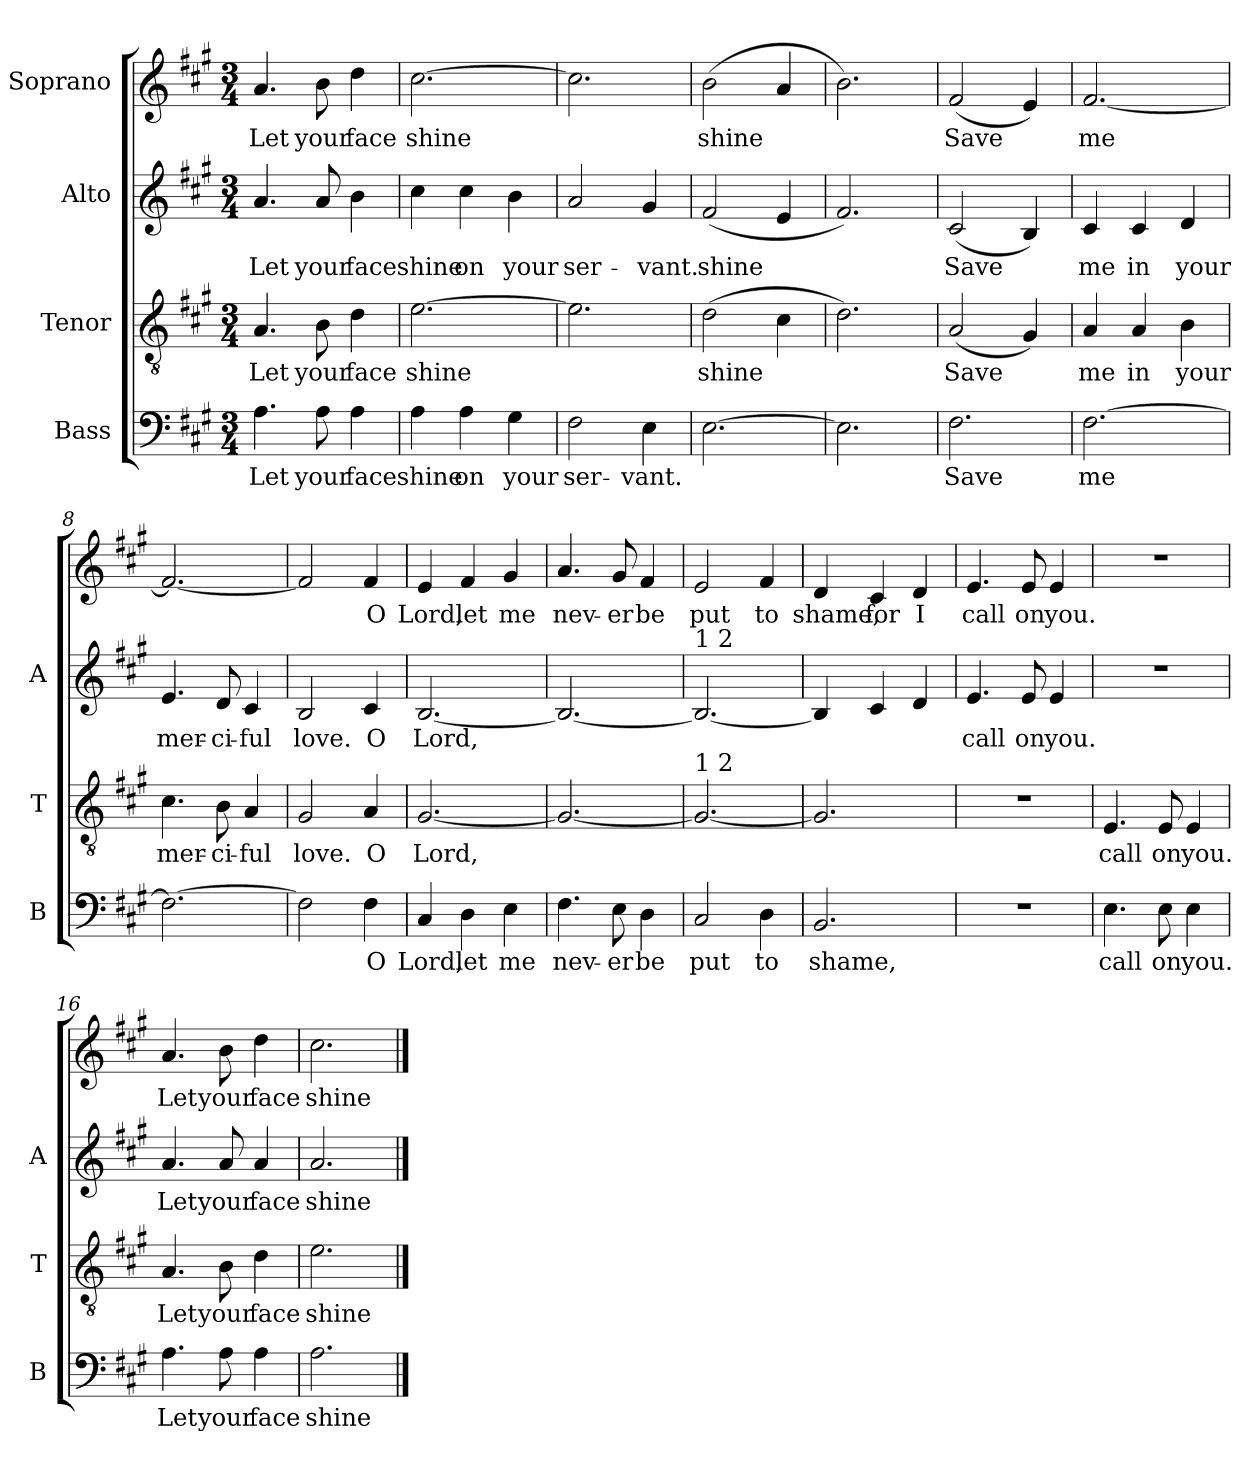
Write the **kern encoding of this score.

**kern	**text	**kern	**text	**kern	**text	**kern	**text
*part4	*part4	*part3	*part3	*part2	*part2	*part1	*part1
*staff4	*staff4	*staff3	*staff3	*staff2	*staff2	*staff1	*staff1
*I"Bass	*	*I"Tenor	*	*I"Alto	*	*I"Soprano	*
*I'B	*	*I'T	*	*I'A	*	*	*
*clefF4	*	*clefGv2	*	*clefG2	*	*clefG2	*
*k[f#c#g#]	*	*k[f#c#g#]	*	*k[f#c#g#]	*	*k[f#c#g#]	*
*A:	*	*A:	*	*A:	*	*A:	*
*M3/4	*	*M3/4	*	*M3/4	*	*M3/4	*
=1	=1	=1	=1	=1	=1	=1	=1
!	!LO:LY:b	!	!LO:LY:b	!	!LO:LY:b	!	!LO:LY:b
4.A\	Let	4.A/	Let	4.a/	Let	4.a/	Let
!	!LO:LY:b	!	!LO:LY:b	!	!LO:LY:b	!	!LO:LY:b
8A\	your	8B\	your	8a/	your	8b\	your
!	!LO:LY:b	!	!LO:LY:b	!	!LO:LY:b	!	!LO:LY:b
4A\	face	4d\	face	4b\	face	4dd\	face
=2	=2	=2	=2	=2	=2	=2	=2
!	!LO:LY:b	!	!LO:LY:b	!	!LO:LY:b	!	!LO:LY:b
4A\	shine	[>2.e\	shine	4cc#\	shine	[>2.cc#\	shine
!	!LO:LY:b	!	!	!	!LO:LY:b	!	!
4A\	on	.	.	4cc#\	on	.	.
!	!LO:LY:b	!	!	!	!LO:LY:b	!	!
4G#\	your	.	.	4b\	your	.	.
=3	=3	=3	=3	=3	=3	=3	=3
!	!LO:LY:b	!	!	!	!LO:LY:b	!	!
2F#\	ser-	2.e\]	.	2a/	ser-	2.cc#\]	.
!	!LO:LY:b	!	!	!	!LO:LY:b	!	!
4E\	-vant.	.	.	4g#/	-vant.	.	.
=4	=4	=4	=4	=4	=4	=4	=4
!	!	!	!LO:LY:b	!	!LO:LY:b	!	!LO:LY:b
[>2.E\	.	(>2d\	shine	(<2f#/	shine	(>2b\	shine
.	.	4c#\	.	4e/	.	4a/	.
=5	=5	=5	=5	=5	=5	=5	=5
2.E\]	.	2.d\)	.	2.f#/)	.	2.b\)	.
!!LO:LB:g=z
=6	=6	=6	=6	=6	=6	=6	=6
!	!LO:LY:b	!	!LO:LY:b	!	!LO:LY:b	!	!LO:LY:b
2.F#\	Save	(<2A/	Save	(<2c#/	Save	(<2f#/	Save
.	.	4G#/)	.	4B/)	.	4e/)	.
=7	=7	=7	=7	=7	=7	=7	=7
!	!LO:LY:b	!	!LO:LY:b	!	!LO:LY:b	!	!LO:LY:b
[>2.F#\	me	4A/	me	4c#/	me	[<2.f#/	me
!	!	!	!LO:LY:b	!	!LO:LY:b	!	!
.	.	4A/	in	4c#/	in	.	.
!	!	!	!LO:LY:b	!	!LO:LY:b	!	!
.	.	4B\	your	4d/	your	.	.
=8	=8	=8	=8	=8	=8	=8	=8
!	!	!	!LO:LY:b	!	!LO:LY:b	!	!
2.F#\_	.	4.c#\	mer-	4.e/	mer-	2.f#/_	.
!	!	!	!LO:LY:b	!	!LO:LY:b	!	!
.	.	8B\	-ci-	8d/	-ci-	.	.
!	!	!	!LO:LY:b	!	!LO:LY:b	!	!
.	.	4A/	-ful	4c#/	-ful	.	.
=9	=9	=9	=9	=9	=9	=9	=9
!	!	!	!LO:LY:b	!	!LO:LY:b	!	!
2F#\]	.	2G#/	love.	2B/	love.	2f#/]	.
!	!LO:LY:b	!	!LO:LY:b	!	!LO:LY:b	!	!LO:LY:b
4F#\	O	4A/	O	4c#/	O	4f#/	O
=10	=10	=10	=10	=10	=10	=10	=10
!	!LO:LY:b	!	!LO:LY:b	!	!LO:LY:b	!	!LO:LY:b
4C#/	Lord,	[<2.G#/	Lord,	[<2.B/	Lord,	4e/	Lord,
!	!LO:LY:b	!	!	!	!	!	!LO:LY:b
4D\	let	.	.	.	.	4f#/	let
!	!LO:LY:b	!	!	!	!	!	!LO:LY:b
4E\	me	.	.	.	.	4g#/	me
=11	=11	=11	=11	=11	=11	=11	=11
!	!LO:LY:b	!	!	!	!	!	!LO:LY:b
4.F#\	nev-	2.G#/_	.	2.B/_	.	4.a/	nev-
!	!LO:LY:b	!	!	!	!	!	!LO:LY:b
8E\	-er	.	.	.	.	8g#/	-er
!	!LO:LY:b	!	!	!	!	!	!LO:LY:b
4D\	be	.	.	.	.	4f#/	be
!!LO:PB:g=z
=12	=12	=12	=12	=12	=12	=12	=12
!	!	!	!	!LO:TX:a:t=1 2	!	!	!
!	!	!LO:TX:a:t=1 2	!	!	!	!	!
!	!LO:LY:b	!	!	!	!	!	!LO:LY:b
2C#/	put	2.G#/_	.	2.B/_	.	2e/	put
!	!LO:LY:b	!	!	!	!	!	!LO:LY:b
4D\	to	.	.	.	.	4f#/	to
=13	=13	=13	=13	=13	=13	=13	=13
!	!LO:LY:b	!	!	!	!	!	!LO:LY:b
2.BB/	shame,	2.G#/]	.	4B/]	.	4d/	shame,
!	!	!	!	!	!	!	!LO:LY:b
.	.	.	.	4c#/	.	4c#/	for
!	!	!	!	!	!	!	!LO:LY:b
.	.	.	.	4d/	.	4d/	I
=14	=14	=14	=14	=14	=14	=14	=14
!LO:N:vis=1	!	!LO:N:vis=1	!	!	!LO:LY:b	!	!LO:LY:b
2.r	.	2.r	.	4.e/	call	4.e/	call
!	!	!	!	!	!LO:LY:b	!	!LO:LY:b
.	.	.	.	8e/	on	8e/	on
!	!	!	!	!	!LO:LY:b	!	!LO:LY:b
.	.	.	.	4e/	you.	4e/	you.
=15	=15	=15	=15	=15	=15	=15	=15
!	!LO:LY:b	!	!LO:LY:b	!LO:N:vis=1	!	!LO:N:vis=1	!
4.E\	call	4.E/	call	2.r	.	2.r	.
!	!LO:LY:b	!	!LO:LY:b	!	!	!	!
8E\	on	8E/	on	.	.	.	.
!	!LO:LY:b	!	!LO:LY:b	!	!	!	!
4E\	you.	4E/	you.	.	.	.	.
=16	=16	=16	=16	=16	=16	=16	=16
!	!LO:LY:b	!	!LO:LY:b	!	!LO:LY:b	!	!LO:LY:b
4.A\	Let	4.A/	Let	4.a/	Let	4.a/	Let
!	!LO:LY:b	!	!LO:LY:b	!	!LO:LY:b	!	!LO:LY:b
8A\	your	8B\	your	8a/	your	8b\	your
!	!LO:LY:b	!	!LO:LY:b	!	!LO:LY:b	!	!LO:LY:b
4A\	face	4d\	face	4a/	face	4dd\	face
=17	=17	=17	=17	=17	=17	=17	=17
!	!LO:LY:b	!	!LO:LY:b	!	!LO:LY:b	!	!LO:LY:b
2.A\	shine	2.e\	shine	2.a/	shine	2.cc#\	shine
==	==	==	==	==	==	==	==
*-	*-	*-	*-	*-	*-	*-	*-
